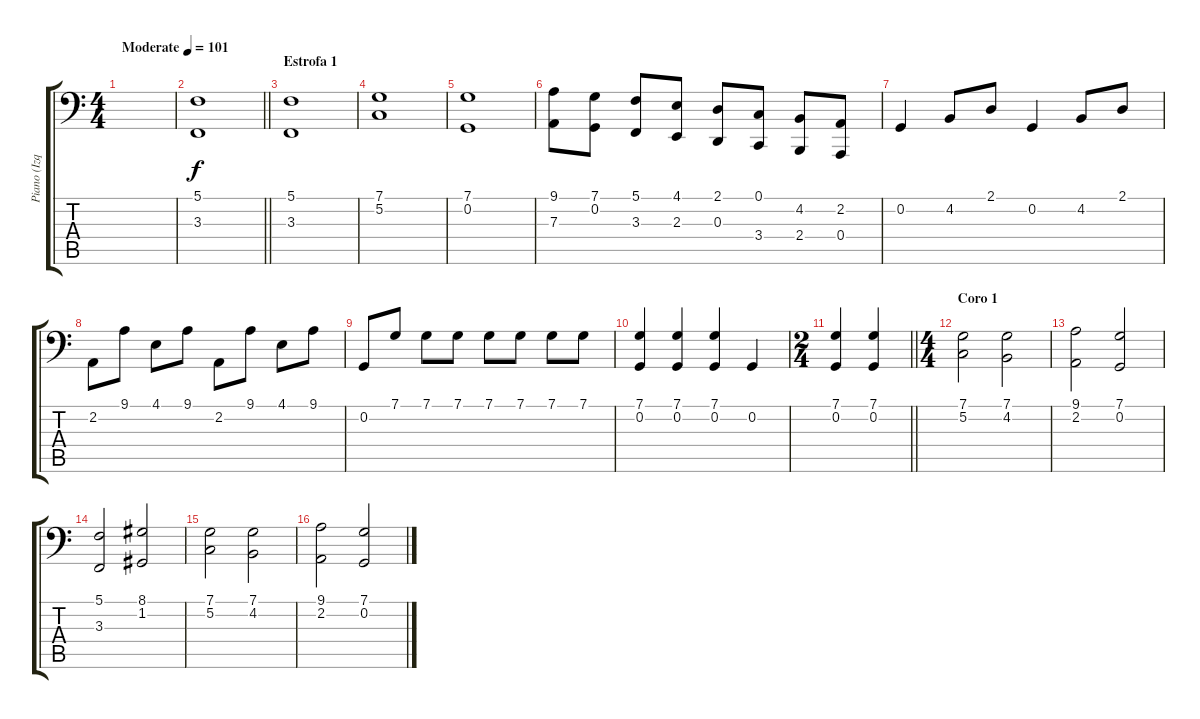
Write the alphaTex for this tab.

\track ("Piano (Izq)" "Piano (Izq") {instrument acousticgrandpiano}
\staff {score tabs}
\tuning (C3 G2 D2 A1 E1 B0) {hide}
\ts (4 4)
\tempo (101 "Moderate")
\clef f4
\ks c
|
\barLineRight lightlight
(5.1 3.3).1 |
\section ("" "Estrofa 1")
(5.1 3.3).1 |
(7.1 5.2).1 |
(7.1 0.2).1 |
(9.1 7.3).8 (7.1 0.2).8 (5.1 3.3).8 (4.1 2.3).8 (2.1 0.3).8 (0.1 3.4).8 (4.2 2.4).8 (2.2 0.4).8 |
0.2.4 4.2.8 2.1.8 0.2.4 4.2.8 2.1.8 |
2.2.8 9.1.8 4.1.8 9.1.8 2.2.8 9.1.8 4.1.8 9.1.8 |
0.2.8 7.1.8 7.1.8 7.1.8 7.1.8 7.1.8 7.1.8 7.1.8 |
(7.1 0.2).4 (7.1 0.2).4 (7.1 0.2).4 0.2.4 |
\ts (2 4)
\barLineRight lightlight
(7.1 0.2).4 (7.1 0.2).4 |
\ts (4 4)
\section ("" "Coro 1")
(7.1 5.2).2 (7.1 4.2).2 |
(9.1 2.2).2 (7.1 0.2).2 |
(5.1 3.3).2 (8.1 1.2).2 |
(7.1 5.2).2 (7.1 4.2).2 |
(9.1 2.2).2 (7.1 0.2).2
